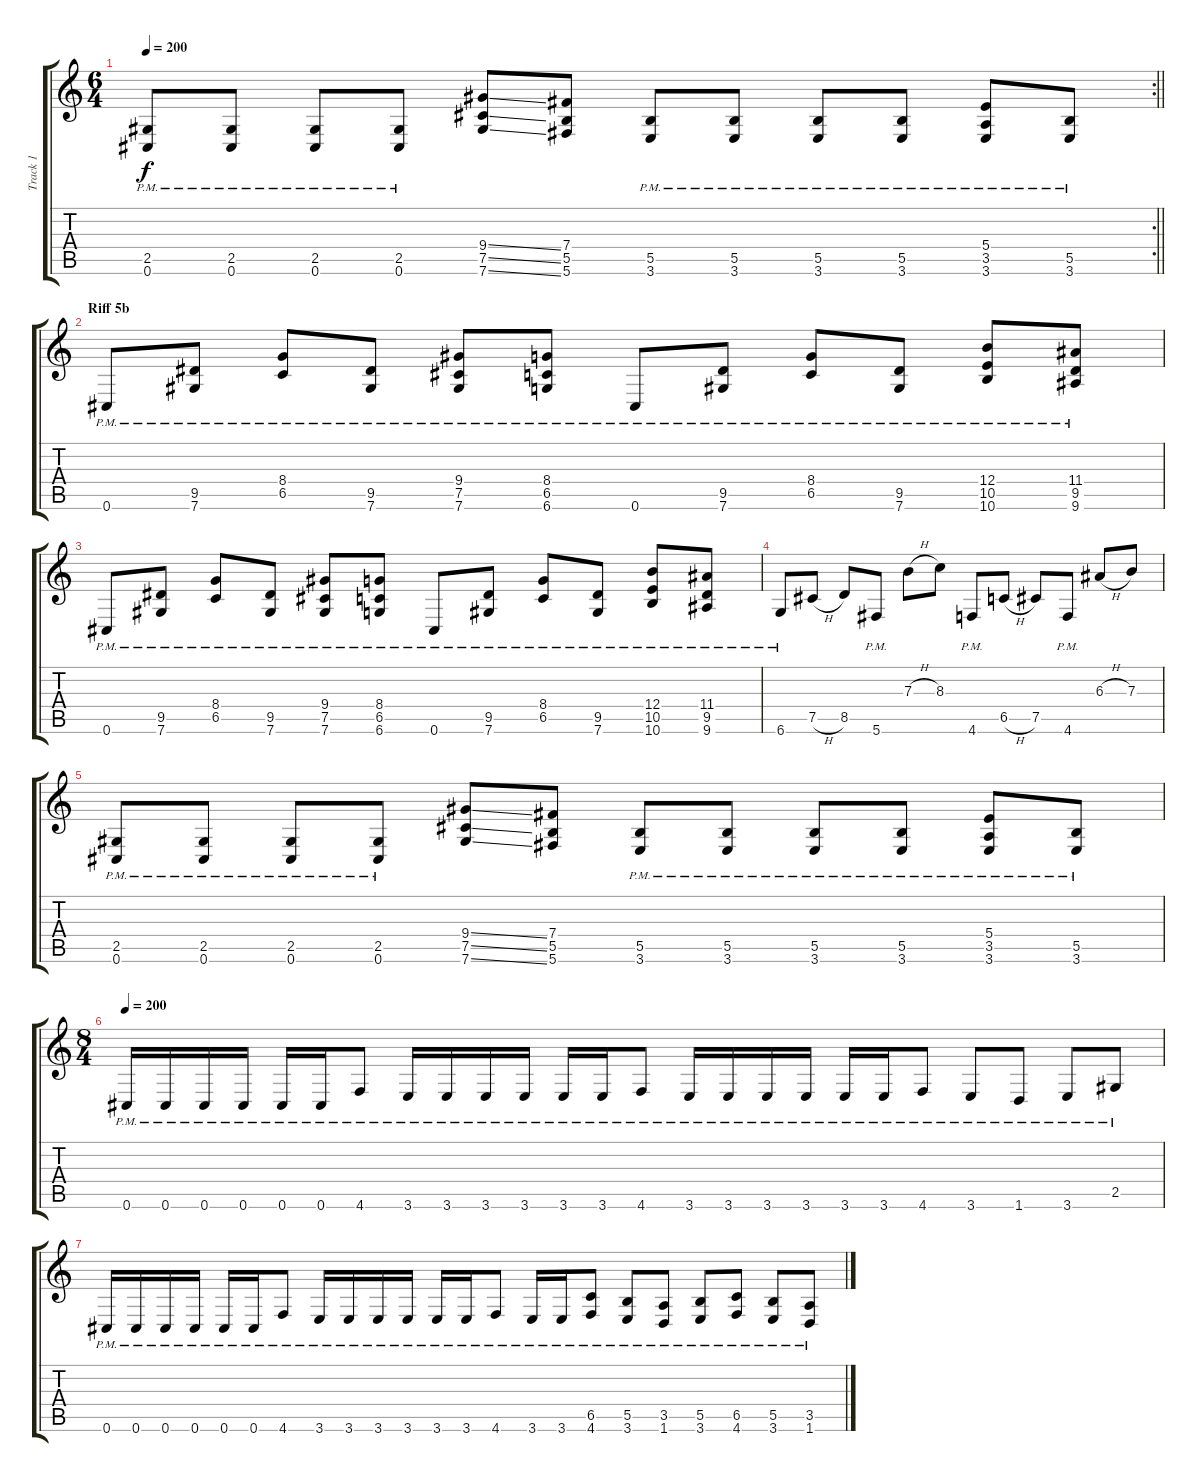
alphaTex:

\track ("Track 1" "Track 1") {instrument distortionguitar}
\staff {score tabs}
\tuning (Db4 Ab3 E3 B2 Gb2 Db2) {hide}
\rc 2
\ts (6 4)
\tempo 200
\clef g2
\barLineRight lightlight
\ks c
(2.5{pm} 0.6{pm}).8{dy f} (2.5{pm} 0.6{pm}).8 (2.5{pm} 0.6{pm}).8 (2.5{pm} 0.6{pm}).8 (9.4{ss} 7.5{ss} 7.6{ss}).8 (7.4 5.5 5.6).8 (5.5{pm} 3.6{pm}).8 (5.5{pm} 3.6{pm}).8 (5.5{pm} 3.6{pm}).8 (5.5{pm} 3.6{pm}).8 (5.4{pm} 3.5{pm} 3.6{pm}).8 (5.5{pm} 3.6{pm}).8 |
\section ("" "Riff 5b")
0.6{pm}.8 (9.5{pm} 7.6{pm}).8 (8.4{pm} 6.5{pm}).8 (9.5{pm} 7.6{pm}).8 (9.4{pm} 7.5{pm} 7.6{pm}).8 (8.4{pm} 6.5{pm} 6.6{pm}).8 0.6{pm}.8 (9.5{pm} 7.6{pm}).8 (8.4{pm} 6.5{pm}).8 (9.5{pm} 7.6{pm}).8 (12.4{pm} 10.5{pm} 10.6{pm}).8 (11.4{pm} 9.5{pm} 9.6{pm}).8 |
0.6{pm}.8 (9.5{pm} 7.6{pm}).8 (8.4{pm} 6.5{pm}).8 (9.5{pm} 7.6{pm}).8 (9.4{pm} 7.5{pm} 7.6{pm}).8 (8.4{pm} 6.5{pm} 6.6{pm}).8 0.6{pm}.8 (9.5{pm} 7.6{pm}).8 (8.4{pm} 6.5{pm}).8 (9.5{pm} 7.6{pm}).8 (12.4{pm} 10.5{pm} 10.6{pm}).8 (11.4{pm} 9.5{pm} 9.6{pm}).8 |
6.6{pm}.8 7.5{h}.8 8.5.8 5.6{pm}.8 7.3{h}.8 8.3.8 4.6{pm}.8 6.5{h}.8 7.5.8 4.6{pm}.8 6.3{h}.8 7.3.8 |
(2.5{pm} 0.6{pm}).8 (2.5{pm} 0.6{pm}).8 (2.5{pm} 0.6{pm}).8 (2.5{pm} 0.6{pm}).8 (9.4{ss} 7.5{ss} 7.6{ss}).8 (7.4 5.5 5.6).8 (5.5{pm} 3.6{pm}).8 (5.5{pm} 3.6{pm}).8 (5.5{pm} 3.6{pm}).8 (5.5{pm} 3.6{pm}).8 (5.4{pm} 3.5{pm} 3.6{pm}).8 (5.5{pm} 3.6{pm}).8 |
\ts (8 4)
\tempo 200
0.6{pm}.16 0.6{pm}.16 0.6{pm}.16 0.6{pm}.16 0.6{pm}.16 0.6{pm}.16 4.6{pm}.8 3.6{pm}.16 3.6{pm}.16 3.6{pm}.16 3.6{pm}.16 3.6{pm}.16 3.6{pm}.16 4.6{pm}.8 3.6{pm}.16 3.6{pm}.16 3.6{pm}.16 3.6{pm}.16 3.6{pm}.16 3.6{pm}.16 4.6{pm}.8 3.6{pm}.8 1.6{pm}.8 3.6{pm}.8 2.5{pm}.8 |
0.6{pm}.16 0.6{pm}.16 0.6{pm}.16 0.6{pm}.16 0.6{pm}.16 0.6{pm}.16 4.6{pm}.8 3.6{pm}.16 3.6{pm}.16 3.6{pm}.16 3.6{pm}.16 3.6{pm}.16 3.6{pm}.16 4.6{pm}.8 3.6{pm}.16 3.6{pm}.16 (6.5{pm} 4.6{pm}).8 (5.5{pm} 3.6{pm}).8 (3.5{pm} 1.6{pm}).8 (5.5{pm} 3.6{pm}).8 (6.5{pm} 4.6{pm}).8 (5.5{pm} 3.6{pm}).8 (3.5{pm} 1.6{pm}).8
